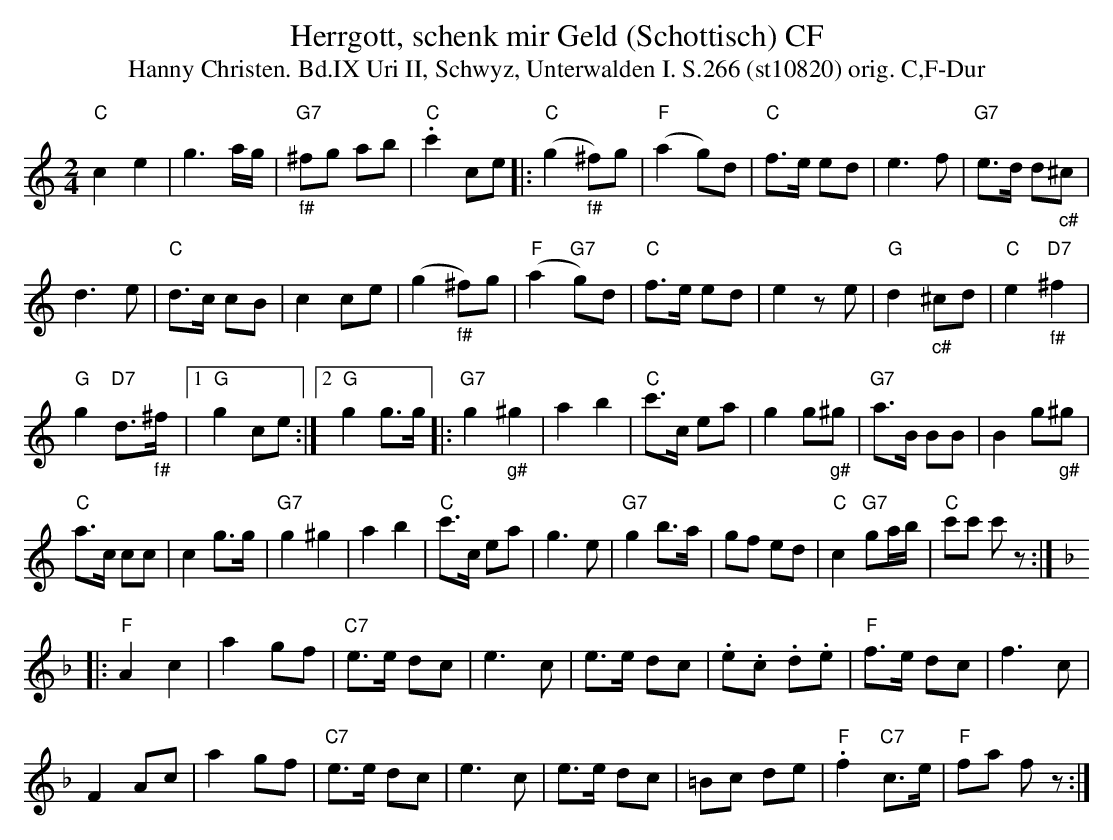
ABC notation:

X:1
T: Herrgott, schenk mir Geld (Schottisch) CF
T:Hanny Christen. Bd.IX Uri II, Schwyz, Unterwalden I. S.266 (st10820) orig. C,F-Dur
M:2/4
L:1/4
K:C
"C"ce | g>a/g// | "G7""_f#"^f/g/ a/b/ | ."C"c' c/e/ |: ("C"g "_f#"^f/)g/ | ("F"a g/)d/ | "C"f/>e/ e/d/ | e>f | "G7"e/>d/ d/"_c#"^c/ |
d>e | "C"d/>c/ c/B/ | c c/e/ | (g "_f#"^f/)g/ | ("F"a "G7"g/)d/ |   "C"f/>e/ e/d/ | e z/e/ | "G"d "_c#"^c/d/ | "C"e "D7""_f#"^f |
"G"g "D7"d/>"_f#"^f/ |1 "G"g c/e/ :|2 "G"g g/>g/ |:"G7"g "_g#"^g | a b | "C"c'/>c/ e/a/ | g g/"_g#"^g/ | "G7"a/>B/ B/B/ | B g/"_g#"^g/ |
"C"a/>c/ c/c/ | c g/>g/ | "G7"g ^g | a b | "C"c'/>c/ e/a/ | g>e | "G7"g b/>a/ | g/f/ e/d/ | "C"c "G7"g/a//b// | "C"c'/c'/ c'/ z/ :|
K:F
L:1/8
|: "F"A2c2 |  a2 gf | "C7"e>e dc | e3 c | e>e dc | .e.c .d.e | "F"f>e dc | f3 c |
F2 Ac | a2 gf | "C7"e>e dc | e3 c | e>e dc | =Bc de | "F".f2 "C7"c>e | "F"fa f z :|
